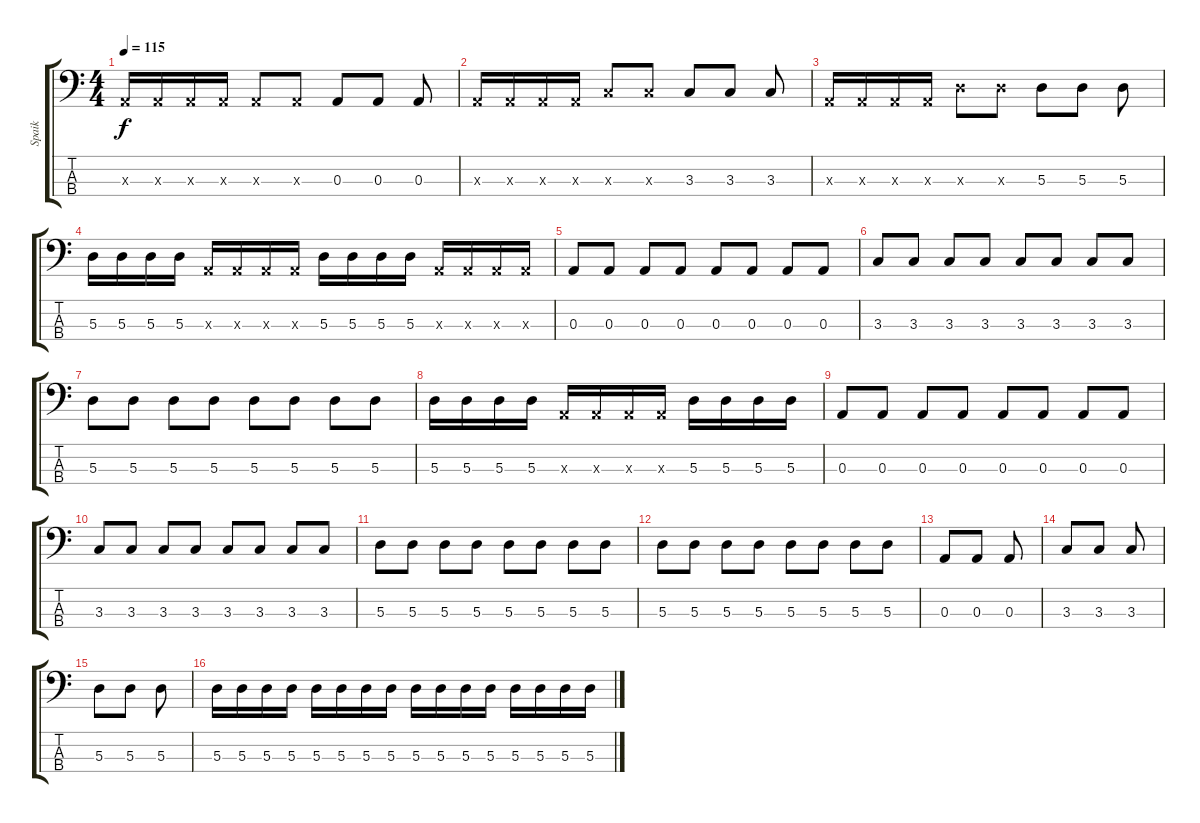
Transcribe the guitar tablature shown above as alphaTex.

\track ("Spaik" "Spaik") {instrument electricbassfinger}
\staff {score tabs}
\tuning (G2 D2 A1 E1) {hide}
\ts (4 4)
\tempo 115
\clef f4
\ks c
0.3{x}.16{dy f} 0.3{x}.16 0.3{x}.16 0.3{x}.16 0.3{x}.8 0.3{x}.8 0.3.8 0.3.8 0.3.8 |
0.3{x}.16 0.3{x}.16 0.3{x}.16 0.3{x}.16 3.3{x}.8 3.3{x}.8 3.3.8 3.3.8 3.3.8 |
0.3{x}.16 0.3{x}.16 0.3{x}.16 0.3{x}.16 5.3{x}.8 5.3{x}.8 5.3.8 5.3.8 5.3.8 |
5.3.16 5.3.16 5.3.16 5.3.16 0.3{x}.16 0.3{x}.16 0.3{x}.16 0.3{x}.16 5.3.16 5.3.16 5.3.16 5.3.16 0.3{x}.16 0.3{x}.16 0.3{x}.16 0.3{x}.16 |
0.3.8 0.3.8 0.3.8 0.3.8 0.3.8 0.3.8 0.3.8 0.3.8 |
3.3.8 3.3.8 3.3.8 3.3.8 3.3.8 3.3.8 3.3.8 3.3.8 |
5.3.8 5.3.8 5.3.8 5.3.8 5.3.8 5.3.8 5.3.8 5.3.8 |
5.3.16 5.3.16 5.3.16 5.3.16 0.3{x}.16 0.3{x}.16 0.3{x}.16 0.3{x}.16 5.3.16 5.3.16 5.3.16 5.3.16 |
0.3.8 0.3.8 0.3.8 0.3.8 0.3.8 0.3.8 0.3.8 0.3.8 |
3.3.8 3.3.8 3.3.8 3.3.8 3.3.8 3.3.8 3.3.8 3.3.8 |
5.3.8 5.3.8 5.3.8 5.3.8 5.3.8 5.3.8 5.3.8 5.3.8 |
5.3.8 5.3.8 5.3.8 5.3.8 5.3.8 5.3.8 5.3.8 5.3.8 |
0.3.8 0.3.8 0.3.8 |
3.3.8 3.3.8 3.3.8 |
5.3.8 5.3.8 5.3.8 |
5.3.16 5.3.16 5.3.16 5.3.16 5.3.16 5.3.16 5.3.16 5.3.16 5.3.16 5.3.16 5.3.16 5.3.16 5.3.16 5.3.16 5.3.16 5.3.16
